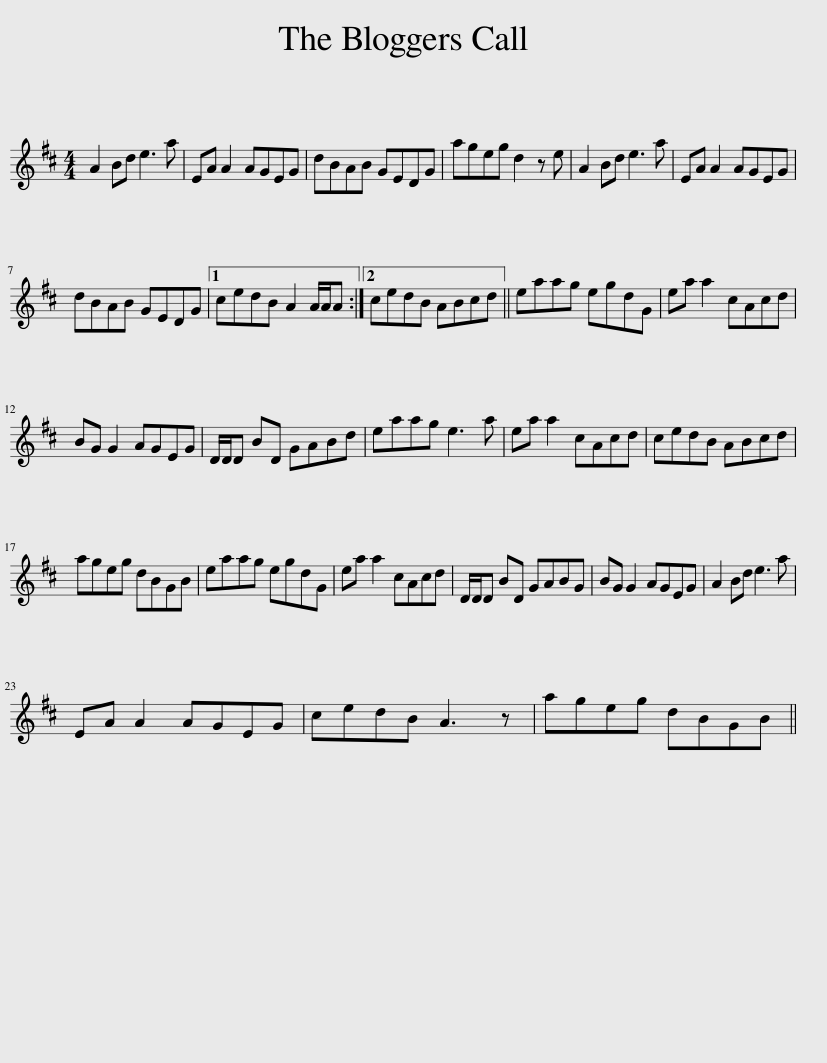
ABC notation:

X:1
L:1/8
M:4/4
I:linebreak $
K:D
V:1 treble
V:1
 A2 Bd e3 a | EA A2 AGEG | dBAB GEDG | ageg d2 z e | A2 Bd e3 a | %5
 EA A2 AGEG |$ dBAB GEDG |1 cedB A2 A/A/A :|2 cedB ABcd || eaag egdG | %10
 ea a2 cAcd |$ BG G2 AGEG | D/D/D BD GABd | eaag e3 a | ea a2 cAcd | %15
 cedB ABcd |$ ageg dBGB | eaag egdG | ea a2 cAcd | D/D/D BD GABG | %20
 BG G2 AGEG | A2 Bd e3 a |$ EA A2 AGEG | cedB A3 z | ageg dBGB || %25
